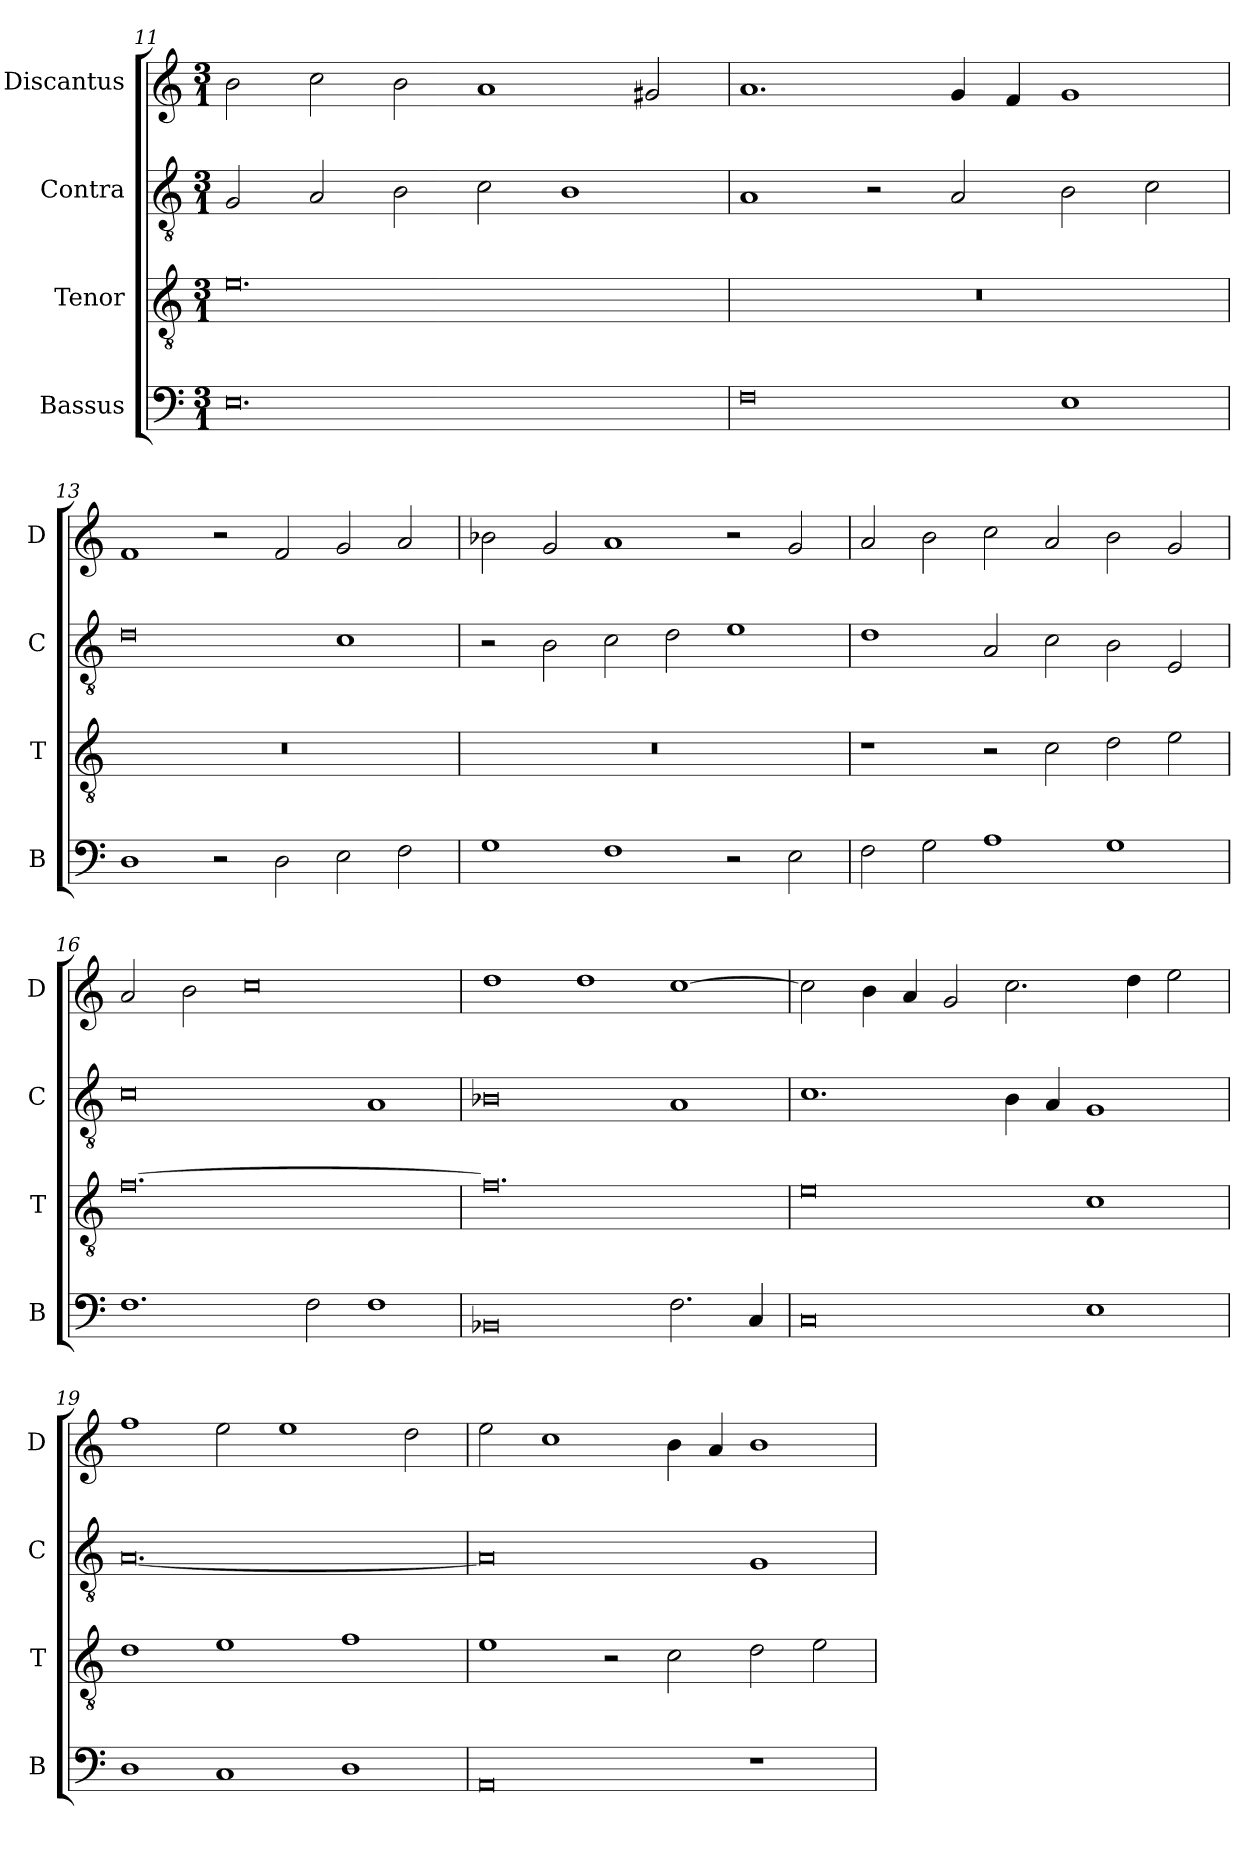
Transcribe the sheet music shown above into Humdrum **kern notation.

**kern	**kern	**kern	**kern
*part4	*part3	*part2	*part1
*staff4	*staff3	*staff2	*staff1
*I"Bassus	*I"Tenor	*I"Contra	*I"Discantus
*I'B	*I'T	*I'C	*I'D
*clefF4	*clefGv2	*clefGv2	*clefG2
*k[]	*k[]	*k[]	*k[]
*M3/1	*M3/1	*M3/1	*M3/1
=11	=11	=11	=11
0.E	0.e	2G/	2b\
.	.	2A/	2cc\
.	.	2B\	2b\
.	.	2c\	1a
.	.	1B	.
.	.	.	2g#X/
=12	=12	=12	=12
0F	0.r	1A	1.a
.	.	2r	.
.	.	2A/	4g/
.	.	.	4f/
1E	.	2B\	1g
.	.	2c\	.
=13	=13	=13	=13
1D	0.r	0d	1f
2r	.	.	2r
2D\	.	.	2f/
2E\	.	1c	2g/
2F\	.	.	2a/
=14	=14	=14	=14
1G	0.r	2r	2b-X\
.	.	2B\	2g/
1F	.	2c\	1a
.	.	2d\	.
2r	.	1e	2r
2E\	.	.	2g/
=15	=15	=15	=15
2F\	1r	1d	2a/
2G\	.	.	2b\
1A	2r	2A/	2cc\
.	2c\	2c\	2a/
1G	2d\	2B\	2b\
.	2e\	2E/	2g/
=16	=16	=16	=16
1.F	[0.f	0c	2a/
.	.	.	2b\
.	.	.	0cc
2F\	.	.	.
1F	.	1A	.
=17	=17	=17	=17
0BB-X	0.f]	0B-X	1dd
.	.	.	1dd
2.F\	.	1A	[1cc
4C/	.	.	.
=18	=18	=18	=18
0C	0e	1.c	2cc\]
.	.	.	4b\
.	.	.	4a/
.	.	.	2g/
.	.	4B\	2.cc\
.	.	4A/	.
1E	1c	1G	.
.	.	.	4dd\
.	.	.	2ee\
=19	=19	=19	=19
1D	1d	[0.A	1ff
1C	1e	.	2ee\
.	.	.	1ee
1D	1f	.	.
.	.	.	2dd\
=20	=20	=20	=20
0AA	1e	0A]	2ee\
.	.	.	1cc
.	2r	.	.
.	2c\	.	4b\
.	.	.	4a/
1r	2d\	1G	1b
.	2e\	.	.
=	=	=	=
*-	*-	*-	*-
